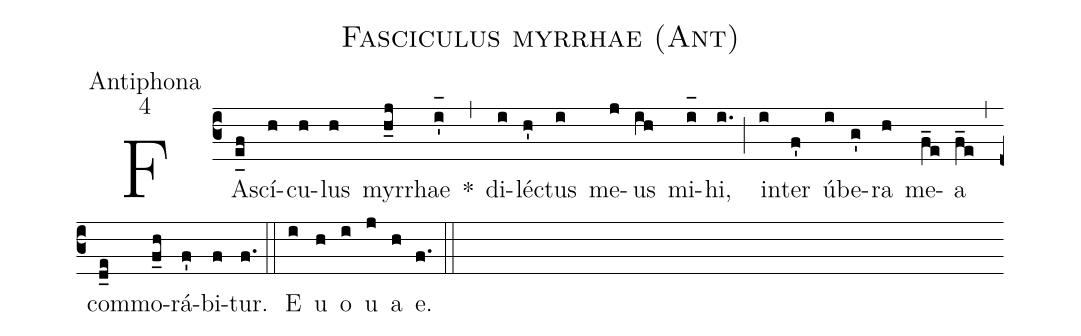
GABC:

name:Fasciculus myrrhae (Ant);
office-part:Antiphona;
mode:4;
%%
(c3) FA(e_[uh:l]f)scí(h)cu(h)lus(h) myr(h_j)rhae(i'_[oh:h]) *(,) di(i)lé(h')ctus(i) me(j)us(ih) mi(i_[oh:h])hi,(i.) (;) in(i)ter(f') ú(i)be(g')ra(h) me(f_e)a(f_e) (,) com(d_e)mo(f_h)rá(f')bi(f)tur.(f.) (::) <eu>E(i) u(h) o(i) u(j) a(h) e.</eu>(f.) (::)
